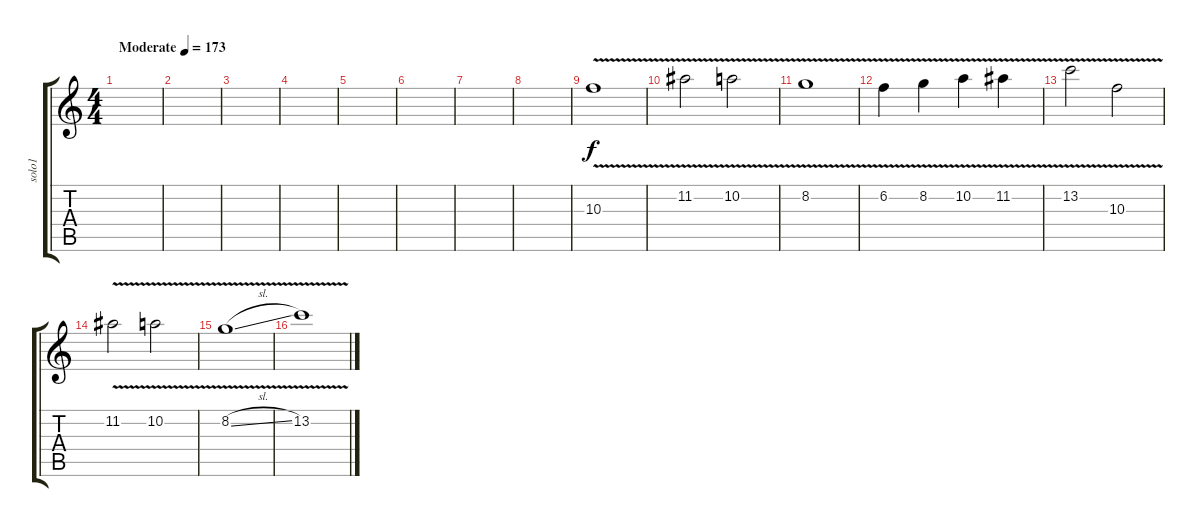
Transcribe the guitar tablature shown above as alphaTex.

\track ("solo1" "solo1") {instrument distortionguitar}
\staff {score tabs}
\tuning (E4 B3 G3 D3 A2 E2) {hide}
\ts (4 4)
\tempo (173 "Moderate")
\clef g2
\ks c
|
|
|
|
|
|
|
|
10.3{v}.1 |
11.2{v}.2 10.2{v}.2 |
8.2{v}.1 |
6.2{v}.4 8.2{v}.4 10.2{v}.4 11.2{v}.4 |
13.2{v}.2 10.3{v}.2 |
11.2{v}.2 10.2{v}.2 |
8.2{v sl}.1 |
13.2{v}.1
